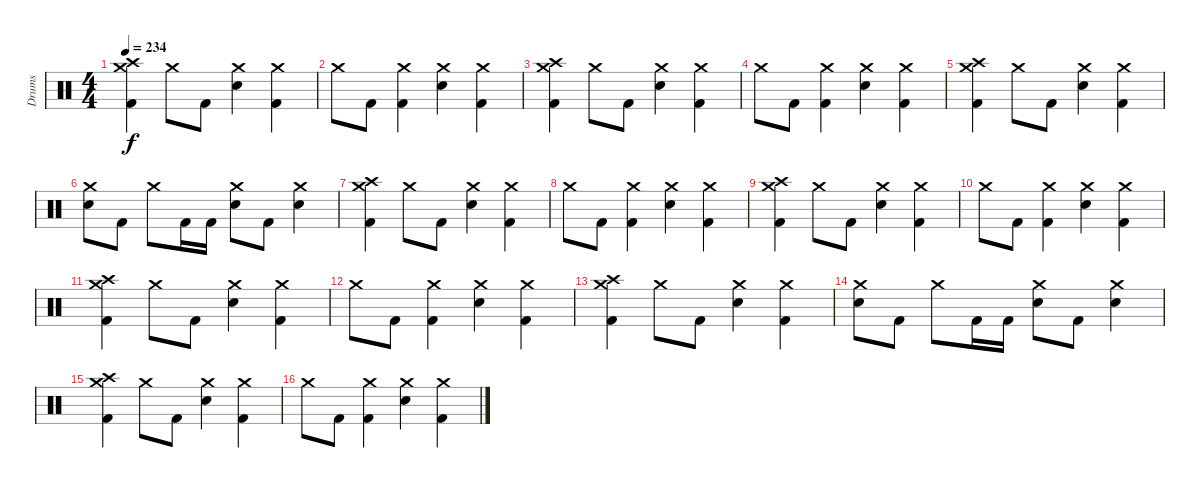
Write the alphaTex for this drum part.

\track ("Drums" "Drums") {instrument percussion}
\staff {score}
\articulation defaults
\ts (4 4)
\tempo 234
\clef neutral
\ks c
("Crash medium (hit)" "Crash high (hit)" "Kick (hit) 2").4{dy f} "Crash medium (hit)".8 "Kick (hit) 2".8 ("Crash medium (hit)" "Electric Snare (hit)").4 ("Crash medium (hit)" "Kick (hit) 2").4 |
"Crash medium (hit)".8 "Kick (hit) 2".8 ("Crash medium (hit)" "Kick (hit) 2").4 ("Crash medium (hit)" "Electric Snare (hit)").4 ("Crash medium (hit)" "Kick (hit) 2").4 |
("Crash medium (hit)" "Crash high (hit)" "Kick (hit) 2").4 "Crash medium (hit)".8 "Kick (hit) 2".8 ("Crash medium (hit)" "Electric Snare (hit)").4 ("Crash medium (hit)" "Kick (hit) 2").4 |
"Crash medium (hit)".8 "Kick (hit) 2".8 ("Crash medium (hit)" "Kick (hit) 2").4 ("Crash medium (hit)" "Electric Snare (hit)").4 ("Crash medium (hit)" "Kick (hit) 2").4 |
("Crash medium (hit)" "Crash high (hit)" "Kick (hit) 2").4 "Crash medium (hit)".8 "Kick (hit) 2".8 ("Crash medium (hit)" "Electric Snare (hit)").4 ("Crash medium (hit)" "Kick (hit) 2").4 |
("Crash medium (hit)" "Electric Snare (hit)").8 "Kick (hit) 2".8 "Crash medium (hit)".8 "Kick (hit) 2".16 "Kick (hit) 2".16 ("Crash medium (hit)" "Electric Snare (hit)").8 "Kick (hit) 2".8 ("Crash medium (hit)" "Electric Snare (hit)").4 |
("Crash medium (hit)" "Crash high (hit)" "Kick (hit) 2").4 "Crash medium (hit)".8 "Kick (hit) 2".8 ("Crash medium (hit)" "Electric Snare (hit)").4 ("Crash medium (hit)" "Kick (hit) 2").4 |
"Crash medium (hit)".8 "Kick (hit) 2".8 ("Crash medium (hit)" "Kick (hit) 2").4 ("Crash medium (hit)" "Electric Snare (hit)").4 ("Crash medium (hit)" "Kick (hit) 2").4 |
("Crash medium (hit)" "Crash high (hit)" "Kick (hit) 2").4 "Crash medium (hit)".8 "Kick (hit) 2".8 ("Crash medium (hit)" "Electric Snare (hit)").4 ("Crash medium (hit)" "Kick (hit) 2").4 |
"Crash medium (hit)".8 "Kick (hit) 2".8 ("Crash medium (hit)" "Kick (hit) 2").4 ("Crash medium (hit)" "Electric Snare (hit)").4 ("Crash medium (hit)" "Kick (hit) 2").4 |
("Crash medium (hit)" "Crash high (hit)" "Kick (hit) 2").4 "Crash medium (hit)".8 "Kick (hit) 2".8 ("Crash medium (hit)" "Electric Snare (hit)").4 ("Crash medium (hit)" "Kick (hit) 2").4 |
"Crash medium (hit)".8 "Kick (hit) 2".8 ("Crash medium (hit)" "Kick (hit) 2").4 ("Crash medium (hit)" "Electric Snare (hit)").4 ("Crash medium (hit)" "Kick (hit) 2").4 |
("Crash medium (hit)" "Crash high (hit)" "Kick (hit) 2").4 "Crash medium (hit)".8 "Kick (hit) 2".8 ("Crash medium (hit)" "Electric Snare (hit)").4 ("Crash medium (hit)" "Kick (hit) 2").4 |
("Crash medium (hit)" "Electric Snare (hit)").8 "Kick (hit) 2".8 "Crash medium (hit)".8 "Kick (hit) 2".16 "Kick (hit) 2".16 ("Crash medium (hit)" "Electric Snare (hit)").8 "Kick (hit) 2".8 ("Crash medium (hit)" "Electric Snare (hit)").4 |
("Crash medium (hit)" "Crash high (hit)" "Kick (hit) 2").4 "Crash medium (hit)".8 "Kick (hit) 2".8 ("Crash medium (hit)" "Electric Snare (hit)").4 ("Crash medium (hit)" "Kick (hit) 2").4 |
"Crash medium (hit)".8 "Kick (hit) 2".8 ("Crash medium (hit)" "Kick (hit) 2").4 ("Crash medium (hit)" "Electric Snare (hit)").4 ("Crash medium (hit)" "Kick (hit) 2").4
